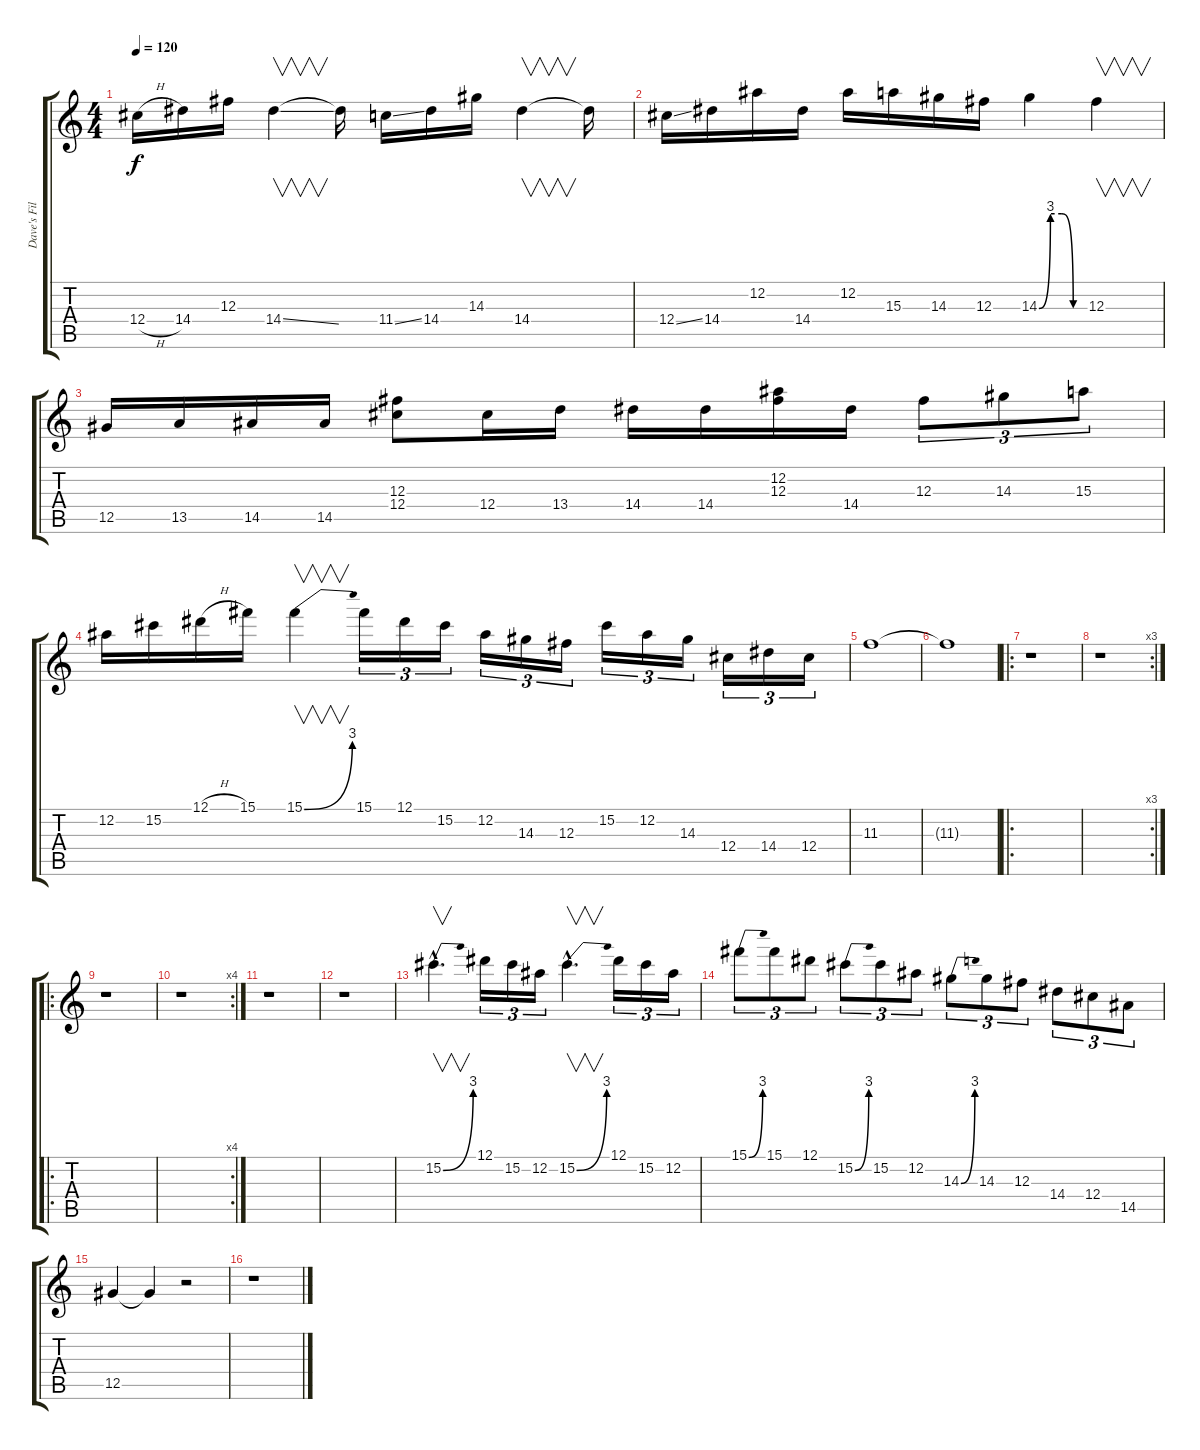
\track ("Dave's Fill's" "Dave's Fil") {instrument distortionguitar}
\staff {score tabs}
\tuning (Eb4 Bb3 Gb3 Db3 Ab2 Eb2) {hide}
\ts (4 4)
\tempo 120
\clef g2
\ks c
12.4{h}.16{dy f} 14.4.16 12.3.16 14.4{ss}.4{v} 14.4{t}.16 11.4{ss}.16 14.4.16 14.3.16 14.4.4{v} 14.4{t}.16 |
12.4{ss}.16 14.4.16 12.2.16 14.4.16 12.2.16 15.3.16 14.3.16 12.3.16 14.3{be (custom 0 0 15 12 30 12 45 0 60 0)}.4 12.3.4{v} |
12.5.16 13.5.16 14.5.16 14.5.16 (12.3 12.4).8 12.4.16 13.4.16 14.4.16 14.4.16 (12.2 12.3).16 14.4.16 12.3.8{tu (3 2)} 14.3.8{tu (3 2)} 15.3.8{tu (3 2)} |
12.2.16 15.2.16 12.1{h}.16 15.1.16 15.1{be (bend 0 0 60 12)}.4{v} 15.1.16{tu (3 2)} 12.1.16{tu (3 2)} 15.2.16{tu (3 2)} 12.2.16{tu (3 2)} 14.3.16{tu (3 2)} 12.3.16{tu (3 2)} 15.2.16{tu (3 2)} 12.2.16{tu (3 2)} 14.3.16{tu (3 2)} 12.4.16{tu (3 2)} 14.4.16{tu (3 2)} 12.4.16{tu (3 2)} |
11.3.1 |
11.3{t}.1 |
\ro
r.1 |
\rc 3
r.1 |
\ro
r.1 |
\rc 4
r.1 |
r.1 |
r.1 |
15.2{be (bend 0 0 60 12) hac}.4{v d} 12.1.16{tu (3 2)} 15.2.16{tu (3 2)} 12.2.16{tu (3 2)} 15.2{be (bend 0 0 60 12) hac}.4{v d} 12.1.16{tu (3 2)} 15.2.16{tu (3 2)} 12.2.16{tu (3 2)} |
15.1{be (bend 0 0 60 12)}.8{tu (3 2)} 15.1.8{tu (3 2)} 12.1.8{tu (3 2)} 15.2{be (bend 0 0 60 12)}.8{tu (3 2)} 15.2.8{tu (3 2)} 12.2.8{tu (3 2)} 14.3{be (bend 0 0 60 12)}.8{tu (3 2)} 14.3.8{tu (3 2)} 12.3.8{tu (3 2)} 14.4.8{tu (3 2)} 12.4.8{tu (3 2)} 14.5.8{tu (3 2)} |
12.5.4 12.5{t}.4 r.2 |
r.1
